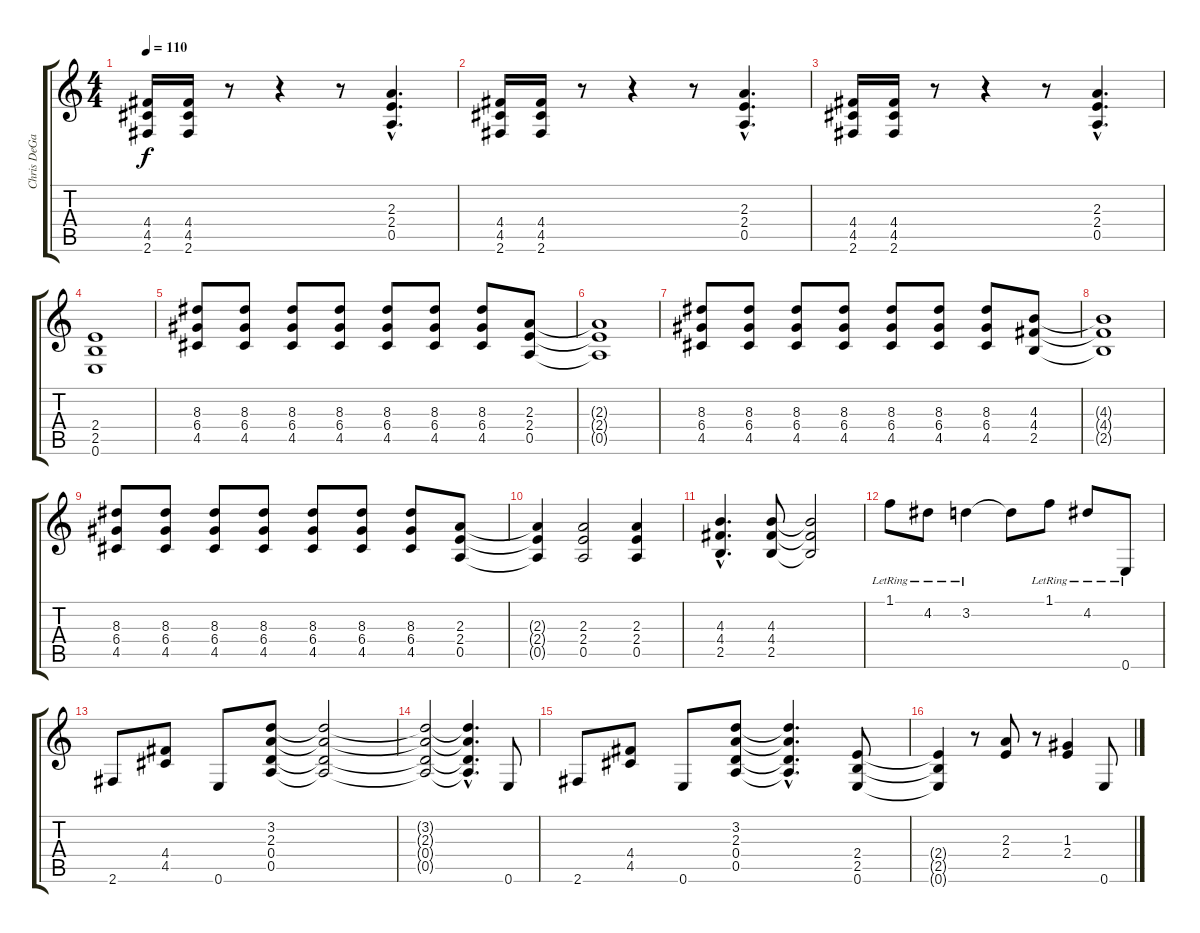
\track ("Chris DeGarmo (Lead Guitar)" "Chris DeGa") {instrument distortionguitar}
\staff {score tabs}
\tuning (E4 B3 G3 D3 A2 E2) {hide}
\ts (4 4)
\tempo 110
\clef g2
\ks c
(4.4 4.5 2.6).16{dy f} (4.4 4.5 2.6).16 r.8 r.4 r.8 (2.3{hac} 2.4{hac} 0.5{hac}).4{d} |
(4.4 4.5 2.6).16 (4.4 4.5 2.6).16 r.8 r.4 r.8 (2.3{hac} 2.4{hac} 0.5{hac}).4{d} |
(4.4 4.5 2.6).16 (4.4 4.5 2.6).16 r.8 r.4 r.8 (2.3{hac} 2.4{hac} 0.5{hac}).4{d} |
(2.4 2.5 0.6).1 |
(8.3 6.4 4.5).8 (8.3 6.4 4.5).8 (8.3 6.4 4.5).8 (8.3 6.4 4.5).8 (8.3 6.4 4.5).8 (8.3 6.4 4.5).8 (8.3 6.4 4.5).8 (2.3 2.4 0.5).8 |
(2.3{t} 2.4{t} 0.5{t}).1 |
(8.3 6.4 4.5).8 (8.3 6.4 4.5).8 (8.3 6.4 4.5).8 (8.3 6.4 4.5).8 (8.3 6.4 4.5).8 (8.3 6.4 4.5).8 (8.3 6.4 4.5).8 (4.3 4.4 2.5).8 |
(4.3{t} 4.4{t} 2.5{t}).1 |
(8.3 6.4 4.5).8 (8.3 6.4 4.5).8 (8.3 6.4 4.5).8 (8.3 6.4 4.5).8 (8.3 6.4 4.5).8 (8.3 6.4 4.5).8 (8.3 6.4 4.5).8 (2.3 2.4 0.5).8 |
(2.3{t} 2.4{t} 0.5{t}).4 (2.3 2.4 0.5).2 (2.3 2.4 0.5).4 |
(4.3{hac} 4.4{hac} 2.5{hac}).4{d} (4.3 4.4 2.5).8 (4.3{t} 4.4{t} 2.5{t}).2 |
1.1{lr}.8{instrument electricguitarclean} 4.2{lr}.8 3.2{lr}.4 3.2{t}.8 1.1{lr}.8 4.2{lr}.8 0.6{lr}.8{instrument distortionguitar} |
2.6.8 (4.4 4.5).8 0.6.8 (3.2 2.3 0.4 0.5).8 (3.2{t} 2.3{t} 0.4{t} 0.5{t}).2 |
(3.2{t} 2.3{t} 0.4{t} 0.5{t}).2 (3.2{hac t} 2.3{hac t} 0.4{hac t} 0.5{hac t}).4{d} 0.6.8 |
2.6.8 (4.4 4.5).8 0.6.8 (3.2 2.3 0.4 0.5).8 (3.2{hac t} 2.3{hac t} 0.4{hac t} 0.5{hac t}).4{d} (2.4 2.5 0.6).8 |
(2.4{t} 2.5{t} 0.6{t}).4 r.8 (2.3 2.4).8 r.8 (1.3 2.4).4 0.6.8
